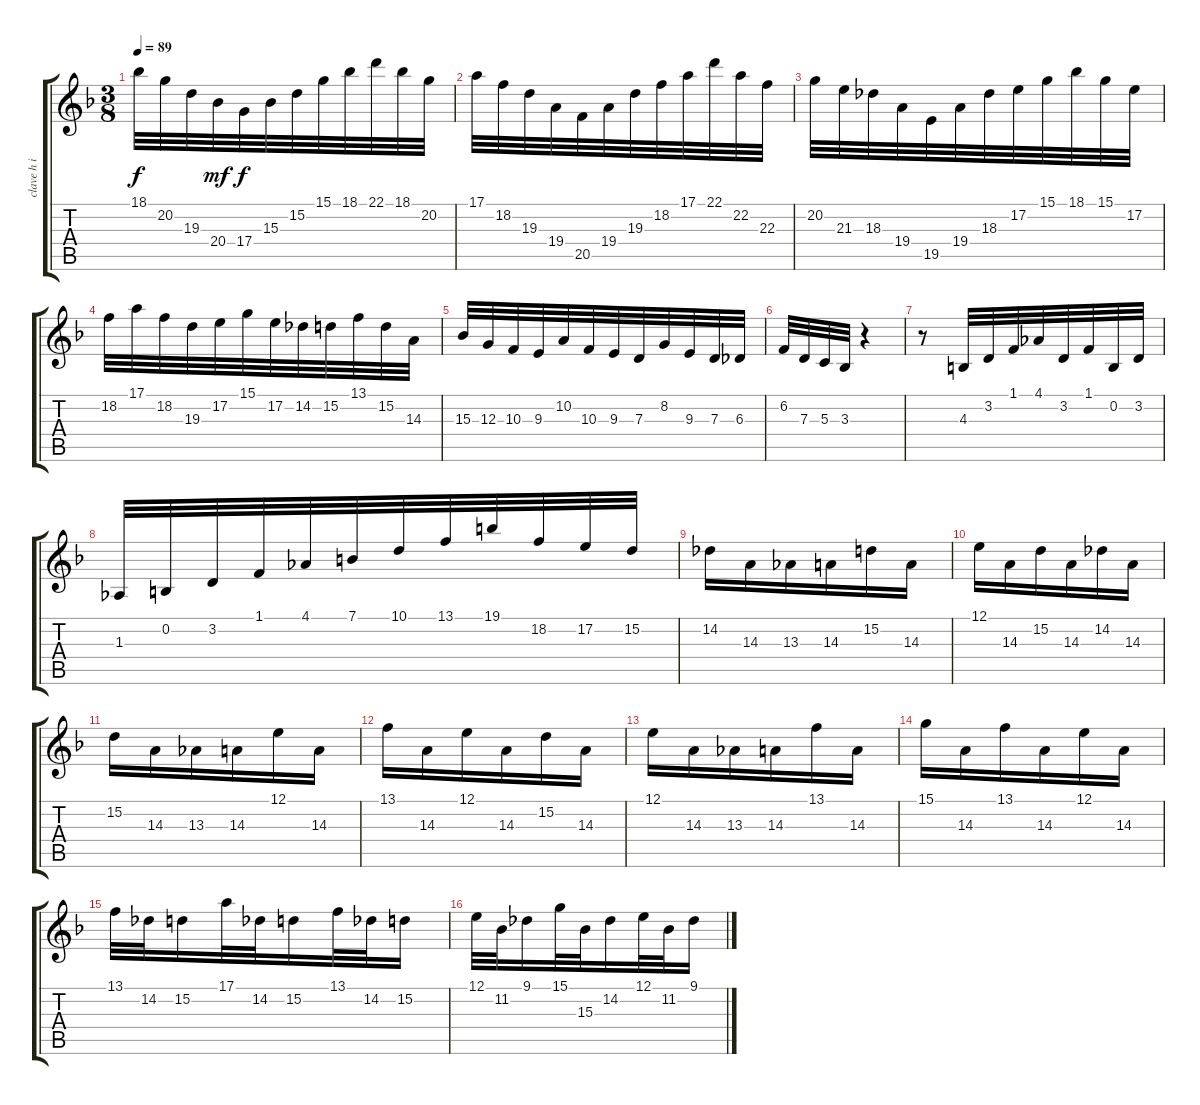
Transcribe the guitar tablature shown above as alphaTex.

\track ("clave h i" "clave h i") {instrument harpsichord}
\staff {score tabs}
\tuning (E4 B3 G3 D3 A2 E2) {hide}
\ts (3 8)
\tempo 89
\clef g2
\ks dminor
18.1.32{dy f} 20.2.32 19.3.32 20.4.32{dy mf} 17.4.32{dy f} 15.3.32 15.2.32 15.1.32 18.1.32 22.1.32 18.1.32 20.2.32 |
17.1.32 18.2.32 19.3.32 19.4.32 20.5.32 19.4.32 19.3.32 18.2.32 17.1.32 22.1.32 22.2.32 22.3.32 |
20.2.32 21.3.32 18.3.32 19.4.32 19.5.32 19.4.32 18.3.32 17.2.32 15.1.32 18.1.32 15.1.32 17.2.32 |
18.2.32 17.1.32 18.2.32 19.3.32 17.2.32 15.1.32 17.2.32 14.2.32 15.2.32 13.1.32 15.2.32 14.3.32 |
15.3.32 12.3.32 10.3.32 9.3.32 10.2.32 10.3.32 9.3.32 7.3.32 8.2.32 9.3.32 7.3.32 6.3.32 |
6.2.32 7.3.32 5.3.32 3.3.32 r.4 |
r.8 4.3.32 3.2.32 1.1.32 4.1.32 3.2.32 1.1.32 0.2.32 3.2.32 |
1.3.32 0.2.32 3.2.32 1.1.32 4.1.32 7.1.32 10.1.32 13.1.32 19.1.32 18.2.32 17.2.32 15.2.32 |
14.2.16 14.3.16 13.3.16 14.3.16 15.2.16 14.3.16 |
12.1.16 14.3.16 15.2.16 14.3.16 14.2.16 14.3.16 |
15.2.16 14.3.16 13.3.16 14.3.16 12.1.16 14.3.16 |
13.1.16 14.3.16 12.1.16 14.3.16 15.2.16 14.3.16 |
12.1.16 14.3.16 13.3.16 14.3.16 13.1.16 14.3.16 |
15.1.16 14.3.16 13.1.16 14.3.16 12.1.16 14.3.16 |
13.1.32 14.2.32 15.2.16 17.1.32 14.2.32 15.2.16 13.1.32 14.2.32 15.2.16 |
12.1.32 11.2.32 9.1.16 15.1.32 15.3.32 14.2.16 12.1.32 11.2.32 9.1.16
